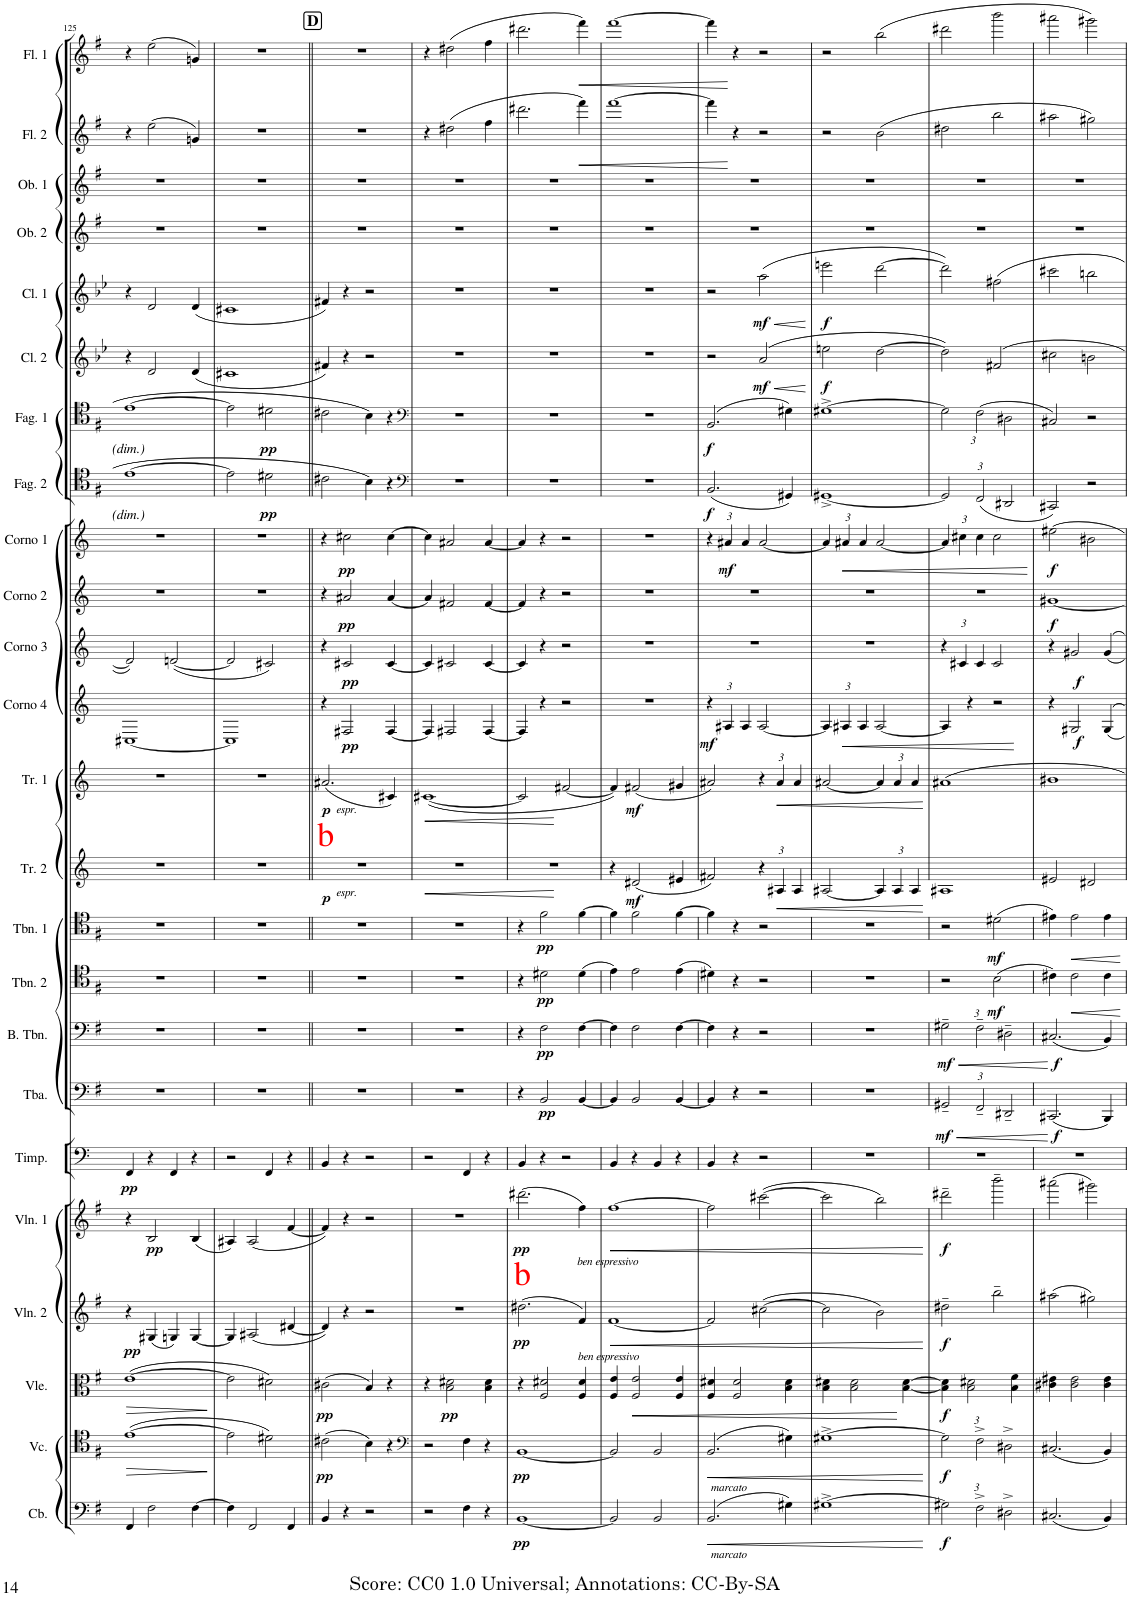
**kern	**dynam	**kern	**dynam	**kern	**dynam	**kern	**dynam	**kern	**text	**dynam	**kern	**dynam	**kern	**dynam	**kern	**dynam	**kern	**dynam	**kern	**dynam	**kern	**dynam	**kern	**text	**dynam	**kern	**dynam	**kern	**dynam	**kern	**dynam	**kern	**dynam	**kern	**dynam	**kern	**dynam	**kern	**dynam	**kern	**dynam	**kern	**kern	**kern	**dynam	**kern	**dynam
*part24	*part24	*part23	*part23	*part22	*part22	*part21	*part21	*part20	*part20	*part20	*part19	*part19	*part18	*part18	*part17	*part17	*part16	*part16	*part15	*part15	*part14	*part14	*part13	*part13	*part13	*part12	*part12	*part11	*part11	*part10	*part10	*part9	*part9	*part8	*part8	*part7	*part7	*part6	*part6	*part5	*part5	*part4	*part3	*part2	*part2	*part1	*part1
*staff24	*staff24	*staff23	*staff23	*staff22	*staff22	*staff21	*staff21	*staff20	*staff20	*staff20	*staff19	*staff19	*staff18	*staff18	*staff17	*staff17	*staff16	*staff16	*staff15	*staff15	*staff14	*staff14	*staff13	*staff13	*staff13	*staff12	*staff12	*staff11	*staff11	*staff10	*staff10	*staff9	*staff9	*staff8	*staff8	*staff7	*staff7	*staff6	*staff6	*staff5	*staff5	*staff4	*staff3	*staff2	*staff2	*staff1	*staff1
*I"Contrabassi	*	*I"Violoncelli	*	*I"Viole	*	*I"Violini 2	*	*I"Violini 1	*	*	*I"Timpani	*	*I"Tuba	*	*I"Bass Trombone	*	*I"Trombone Tenore 2	*	*I"Trombone Tenore 1	*	*I"Trombe in F 2	*	*I"Trombe in F 1	*	*	*I"Corno in F 4	*	*I"Corno in F 3	*	*I"Corno in F 2	*	*I"Corno in F 1	*	*I"Fagotto 2	*	*I"Fagotto 1	*	*I"Clarinetto in A 2	*	*I"Clarinetto in A 1	*	*I"Oboe 2	*I"Oboe 1	*I"Flauto 2	*	*I"Flauto 1	*
*I'Cb.	*	*I'Vc.	*	*I'Vle.	*	*I'Vln. 2	*	*I'Vln. 1	*	*	*I'Timp.	*	*I'Tba.	*	*I'B. Tbn.	*	*I'Tbn. 2	*	*I'Tbn. 1	*	*I'Tr. 2	*	*I'Tr. 1	*	*	*I'Corno 4	*	*I'Corno 3	*	*I'Corno 2	*	*I'Corno 1	*	*I'Fag. 2	*	*I'Fag. 1	*	*I'Cl. 2	*	*I'Cl. 1	*	*I'Ob. 2	*I'Ob. 1	*I'Fl. 2	*	*I'Fl. 1	*
!!LO:PB:g=z
*clefF4	*	*clefC4	*	*clefC3	*	*clefG2	*	*clefG2	*	*	*clefF4	*	*clefF4	*	*clefF4	*	*clefC4	*	*clefC4	*	*clefG2	*	*clefG2	*	*	*clefG2	*	*clefG2	*	*clefG2	*	*clefG2	*	*clefC4	*	*clefC4	*	*clefG2	*	*clefG2	*	*clefG2	*clefG2	*clefG2	*	*clefG2	*
*Trd7c12	*	*	*	*	*	*	*	*	*	*	*	*	*	*	*	*	*	*	*	*	*Trd-3c-5	*	*Trd-3c-5	*	*	*Trd4c7	*	*Trd4c7	*	*Trd4c7	*	*Trd4c7	*	*	*	*	*	*Trd2c3	*	*Trd2c3	*	*	*	*	*	*	*
*k[f#]	*	*k[f#]	*	*k[f#]	*	*k[f#]	*	*k[f#]	*	*	*k[]	*	*k[f#]	*	*k[f#]	*	*k[f#]	*	*k[f#]	*	*k[]	*	*k[]	*	*	*k[]	*	*k[]	*	*k[]	*	*k[]	*	*k[f#]	*	*k[f#]	*	*k[b-e-]	*	*k[b-e-]	*	*k[f#]	*k[f#]	*k[f#]	*	*k[f#]	*
*M2/2	*	*M2/2	*	*M2/2	*	*M2/2	*	*M2/2	*	*	*M2/2	*	*M2/2	*	*M2/2	*	*M2/2	*	*M2/2	*	*M2/2	*	*M2/2	*	*	*M2/2	*	*M2/2	*	*M2/2	*	*M2/2	*	*M2/2	*	*M2/2	*	*M2/2	*	*M2/2	*	*M2/2	*M2/2	*M2/2	*	*M2/2	*
*met(c|)	*	*met(c|)	*	*met(c|)	*	*met(c|)	*	*met(c|)	*	*	*met(c|)	*	*met(c|)	*	*met(c|)	*	*met(c|)	*	*met(c|)	*	*met(c|)	*	*met(c|)	*	*	*met(c|)	*	*met(c|)	*	*met(c|)	*	*met(c|)	*	*met(c|)	*	*met(c|)	*	*met(c|)	*	*met(c|)	*	*met(c|)	*met(c|)	*met(c|)	*	*met(c|)	*
=125	=125	=125	=125	=125	=125	=125	=125	=125	=125	=125	=125	=125	=125	=125	=125	=125	=125	=125	=125	=125	=125	=125	=125	=125	=125	=125	=125	=125	=125	=125	=125	=125	=125	=125	=125	=125	=125	=125	=125	=125	=125	=125	=125	=125	=125	=125	=125
!	!	!	!LO:HP:b	!	!LO:HP:b	!	!	!	!	!	!	!LO:DY:b	!	!	!	!	!	!	!	!	!	!	!	!	!	!	!	!	!	!	!	!	!	!	!	!	!	!	!	!	!	!	!	!	!	!	!
4FF#/	.	([1e	>	([1e	>	4r	.	4r	.	.	4FF/	pp	1r	.	1r	.	1r	.	1r	.	1r	.	1r	.	.	[1C#X	.	2d#/]	.	1r	.	1r	.	[1e	.	[1e	.	4r	.	4r	.	1r	1r	4r	.	4r	.
!	!	!	!	!	!	!	!LO:DY:b	!	!	!LO:DY:b	!	!	!	!	!	!	!	!	!	!	!	!	!	!	!	!	!	!	!	!	!	!	!	!	!	!	!	!	!	!	!	!	!	!	!	!	!
2F#\	.	.	.	.	.	(4G#X/	pp	2B/	.	pp	4r	.	.	.	.	.	.	.	.	.	.	.	.	.	.	.	.	.	.	.	.	.	.	.	.	.	.	2d/	.	2d/	.	.	.	(2ee\	.	(2ee\	.
.	.	.	.	.	.	4Gn/)	.	.	.	.	4FF/	.	.	.	.	.	.	.	.	.	.	.	.	.	.	.	.	([2dn/	.	.	.	.	.	.	.	.	.	.	.	.	.	.	.	.	.	.	.
[4F#\	.	.	.	.	.	[4G/	.	(4B/	.	.	4r	.	.	.	.	.	.	.	.	.	.	.	.	.	.	.	.	.	.	.	.	.	.	.	.	.	.	(4d/	.	(4d/	.	.	.	4gn/)	.	4gn/)	.
=126	=126	=126	=126	=126	=126	=126	=126	=126	=126	=126	=126	=126	=126	=126	=126	=126	=126	=126	=126	=126	=126	=126	=126	=126	=126	=126	=126	=126	=126	=126	=126	=126	=126	=126	=126	=126	=126	=126	=126	=126	=126	=126	=126	=126	=126	=126	=126
4F#\]	.	2e\]	.	2e\]	.	4G/]	.	4A#X/)	.	.	2r	.	1r	.	1r	.	1r	.	1r	.	1r	.	1r	.	.	1C#]	.	2d/]	.	1r	.	1r	.	2e\]	.	2e\]	.	1c#X	.	1c#X	.	1r	1r	1r	.	1r	.
2FF#/	.	.	.	.	.	(2A#X/	.	(2A#/	.	.	.	.	.	.	.	.	.	.	.	.	.	.	.	.	.	.	.	.	.	.	.	.	.	.	.	.	.	.	.	.	.	.	.	.	.	.	.
!	!	!	!	!	!	!	!	!	!	!	!	!	!	!	!	!	!	!	!	!	!	!	!	!	!	!	!	!	!	!	!	!	!	!	!LO:DY:b	!	!LO:DY:b	!	!	!	!	!	!	!	!	!	!
.	.	2d#X\)	]	2d#X\)	]	.	.	.	.	.	4FF/	.	.	.	.	.	.	.	.	.	.	.	.	.	.	.	.	2c#X/)	.	.	.	.	.	2d#X\	pp	2d#X\	pp	.	.	.	.	.	.	.	.	.	.
4FF#/	.	.	.	.	.	[4d#X/	.	[4f#/	.	.	4r	.	.	.	.	.	.	.	.	.	.	.	.	.	.	.	.	.	.	.	.	.	.	.	.	.	.	.	.	.	.	.	.	.	.	.	.
=127	=127	=127	=127	=127	=127	=127	=127	=127	=127	=127	=127	=127	=127	=127	=127	=127	=127	=127	=127	=127	=127	=127	=127	=127	=127	=127	=127	=127	=127	=127	=127	=127	=127	=127	=127	=127	=127	=127	=127	=127	=127	=127	=127	=127	=127	=127	=127
!	!	!	!	!	!	!	!	!	!	!	!	!	!	!	!	!	!	!	!	!	!	!	!LO:TX:b:i:t=espr.	!	!	!	!	!	!	!	!	!	!	!	!	!	!	!	!	!	!	!	!	!	!	!	!
!	!	!	!	!	!	!	!	!	!	!	!	!	!	!	!	!	!	!	!	!	!LO:TX:b:i:t=espr.	!	!	!	!	!	!	!	!	!	!	!	!	!	!	!	!	!	!	!	!	!	!	!	!	!	!
!	!	!	!LO:DY:b	!	!LO:DY:b	!	!	!	!	!	!	!	!	!	!	!	!	!	!	!	!	!LO:DY:b	!	!LO:LY:b:color=#FF0000	!LO:DY:b	!	!	!	!	!	!	!	!	!	!	!	!	!	!	!	!	!	!	!	!	!	!
4BB/	.	(2c#X\	pp	(2c#X\	pp	4d#/])	.	4f#/])	.	.	4BB/	.	1r	.	1r	.	1r	.	1r	.	1r	p	(2.a#X/	b	p	4r	.	4r	.	4r	.	4r	.	2c#X\	.	2c#X\	.	4f#X/)	.	4f#X/)	.	1r	1r	1r	.	1r	.
!	!	!	!	!	!	!	!	!	!	!	!	!	!	!	!	!	!	!	!	!	!	!	!	!	!	!	!LO:DY:b	!	!LO:DY:b	!	!LO:DY:b	!	!LO:DY:b	!	!	!	!	!	!	!	!	!	!	!	!	!	!
4r	.	.	.	.	.	4r	.	4r	.	.	4r	.	.	.	.	.	.	.	.	.	.	.	.	.	.	2F#X/	pp	2c#X/	pp	2a#X/	pp	2cc#X\	pp	.	.	.	.	4r	.	4r	.	.	.	.	.	.	.
2r	.	4B\)	.	4B/)	.	2r	.	2r	.	.	2r	.	.	.	.	.	.	.	.	.	.	.	.	.	.	.	.	.	.	.	.	.	.	4B\	.	4B\	.	2r	.	2r	.	.	.	.	.	.	.
.	.	4r	.	4r	.	.	.	.	.	.	.	.	.	.	.	.	.	.	.	.	.	.	4c#X/)	.	.	[4F#/	.	[4c#/	.	[4a#/	.	[4cc#\	.	4r	.	4r	.	.	.	.	.	.	.	.	.	.	.
=128	=128	=128	=128	=128	=128	=128	=128	=128	=128	=128	=128	=128	=128	=128	=128	=128	=128	=128	=128	=128	=128	=128	=128	=128	=128	=128	=128	=128	=128	=128	=128	=128	=128	=128	=128	=128	=128	=128	=128	=128	=128	=128	=128	=128	=128	=128	=128
*	*	*clefF4	*	*	*	*	*	*	*	*	*	*	*	*	*	*	*	*	*	*	*	*	*	*	*	*	*	*	*	*	*	*	*	*clefF4	*	*clefF4	*	*	*	*	*	*	*	*	*	*	*
!	!	!	!	!	!	!	!	!	!	!	!	!	!	!	!	!	!	!	!	!	!	!LO:HP:b	!	!	!LO:HP:b	!	!	!	!	!	!	!	!	!	!	!	!	!	!	!	!	!	!	!	!	!	!
2r	.	2r	.	4r	.	1r	.	1r	.	.	2r	.	1r	.	1r	.	1r	.	1r	.	1r	<	([<1c#X	.	<	4F#/]	.	4c#/]	.	4a#/]	.	4cc#\]	.	1r	.	1r	.	1r	.	1r	.	1r	1r	4r	.	4r	.
!	!	!	!	!	!LO:DY:b	!	!	!	!	!	!	!	!	!	!	!	!	!	!	!	!	!	!	!	!	!	!	!	!	!	!	!	!	!	!	!	!	!	!	!	!	!	!	!	!	!	!
.	.	.	.	2B\ 2d#X\	pp	.	.	.	.	.	.	.	.	.	.	.	.	.	.	.	.	.	.	.	.	2F#X/	.	2c#X/	.	2f#X/	.	2a#X/	.	.	.	.	.	.	.	.	.	.	.	(2dd#X\	.	(2dd#X\	.
4F#\	.	4F#\	.	.	.	.	.	.	.	.	4FF/	.	.	.	.	.	.	.	.	.	.	.	.	.	.	.	.	.	.	.	.	.	.	.	.	.	.	.	.	.	.	.	.	.	.	.	.
4r	.	4r	.	4B\ 4d#\	.	.	.	.	.	.	4r	.	.	.	.	.	.	.	.	.	.	.	.	.	.	[4F#/	.	[4c#/	.	[4f#/	.	[4a#/	.	.	.	.	.	.	.	.	.	.	.	4ff#\	.	4ff#\	.
=129	=129	=129	=129	=129	=129	=129	=129	=129	=129	=129	=129	=129	=129	=129	=129	=129	=129	=129	=129	=129	=129	=129	=129	=129	=129	=129	=129	=129	=129	=129	=129	=129	=129	=129	=129	=129	=129	=129	=129	=129	=129	=129	=129	=129	=129	=129	=129
!	!LO:DY:b	!	!LO:DY:b	!	!	!	!LO:DY:b	!	!LO:LY:b:color=#FF0000	!LO:DY:b	!	!	!	!	!	!	!	!	!	!	!	!	!	!	!	!	!	!	!	!	!	!	!	!	!	!	!	!	!	!	!	!	!	!	!	!	!
[1BB	pp	[1BB	pp	4r	.	(2.dd#X\	pp	(2.ddd#X\	b	pp	4BB/	.	4r	.	4r	.	4r	.	4r	.	1r	.	2c#/]	.	.	4F#/]	.	4c#/]	.	4f#/]	.	4a#/]	.	1r	.	1r	.	1r	.	1r	.	1r	1r	2.ddd#X\	.	2.ddd#X\	.
!	!	!	!	!	!	!	!	!	!	!	!	!	!	!LO:DY:b	!	!LO:DY:b	!	!LO:DY:b	!	!LO:DY:b	!	!	!	!	!	!	!	!	!	!	!	!	!	!	!	!	!	!	!	!	!	!	!	!	!	!	!
.	.	.	.	2F#/ 2d#X/	.	.	.	.	.	.	4r	.	2BB/	pp	2F#\	pp	2d#X\	pp	2f#\	pp	.	.	.	.	.	4r	.	4r	.	4r	.	4r	.	.	.	.	.	.	.	.	.	.	.	.	.	.	.
.	.	.	.	.	.	.	.	.	.	.	2r	.	.	.	.	.	.	.	.	.	.	.	[2f#X/	.	.	2r	.	2r	.	2r	.	2r	.	.	.	.	.	.	.	.	.	.	.	.	.	.	.
!	!	!	!	!	!	!	!	!LO:TX:b:i:t=ben espressivo	!	!	!	!	!	!	!	!	!	!	!	!	!	!	!	!	!	!	!	!	!	!	!	!	!	!	!	!	!	!	!	!	!	!	!	!	!	!	!
!	!	!	!	!	!	!LO:TX:b:i:t=ben espressivo	!	!	!	!	!	!	!	!	!	!	!	!	!	!	!	!	!	!	!	!	!	!	!	!	!	!	!	!	!	!	!	!	!	!	!	!	!	!	!	!	!
!	!	!	!	!	!	!	!	!	!	!	!	!	!	!	!	!	!	!	!	!	!	!	!	!	!	!	!	!	!	!	!	!	!	!	!	!	!	!	!	!	!	!	!	!	!LO:HP:b	!	!LO:HP:b
.	.	.	.	4F#/ 4d#/	.	4f#/)	.	4ff#\)	.	.	.	.	[4BB/	.	[4F#\	.	(4d#\	.	[4f#\	.	.	.	.	.	.	.	.	.	.	.	.	.	.	.	.	.	.	.	.	.	.	.	.	4fff#\)	<	4fff#\)	<
.	.	.	.	.	.	.	.	.	.	.	.	.	.	.	.	.	.	.	.	.	.	[	.	.	[	.	.	.	.	.	.	.	.	.	.	.	.	.	.	.	.	.	.	.	.	.	.
=130	=130	=130	=130	=130	=130	=130	=130	=130	=130	=130	=130	=130	=130	=130	=130	=130	=130	=130	=130	=130	=130	=130	=130	=130	=130	=130	=130	=130	=130	=130	=130	=130	=130	=130	=130	=130	=130	=130	=130	=130	=130	=130	=130	=130	=130	=130	=130
!	!	!	!	!	!	!	!LO:HP:b	!	!	!LO:HP:b	!	!	!	!	!	!	!	!	!	!	!	!	!	!	!	!	!	!	!	!	!	!	!	!	!	!	!	!	!	!	!	!	!	!	!	!	!
2BB/]	.	2BB/]	.	4F#/ 4e/	.	[1f#	<	[1ff#	.	<	4BB/	.	4BB/]	.	4F#\]	.	4e\)	.	4f#\]	.	4r	.	4f#/])	.	.	1r	.	1r	.	1r	.	1r	.	1r	.	1r	.	1r	.	1r	.	1r	1r	[1fff#	.	[1fff#	.
!	!	!	!	!	!LO:HP:b	!	!	!	!	!	!	!	!	!	!	!	!	!	!	!	!	!LO:DY:b	!	!	!LO:DY:b	!	!	!	!	!	!	!	!	!	!	!	!	!	!	!	!	!	!	!	!	!	!
.	.	.	.	2F#/ 2e/	<	.	.	.	.	.	4r	.	2BB/	.	2F#\	.	2e\	.	2f#\	.	(2d#X/	mf	(2f#X/	.	mf	.	.	.	.	.	.	.	.	.	.	.	.	.	.	.	.	.	.	.	.	.	.
2BB/	.	2BB/	.	.	.	.	.	.	.	.	4BB/	.	.	.	.	.	.	.	.	.	.	.	.	.	.	.	.	.	.	.	.	.	.	.	.	.	.	.	.	.	.	.	.	.	.	.	.
.	.	.	.	4F#/ 4e/	.	.	.	.	.	.	4r	.	[4BB/	.	[4F#\	.	(4e\	.	[4f#\	.	4e#X/	.	4g#X/	.	.	.	.	.	.	.	.	.	.	.	.	.	.	.	.	.	.	.	.	.	.	.	.
=131	=131	=131	=131	=131	=131	=131	=131	=131	=131	=131	=131	=131	=131	=131	=131	=131	=131	=131	=131	=131	=131	=131	=131	=131	=131	=131	=131	=131	=131	=131	=131	=131	=131	=131	=131	=131	=131	=131	=131	=131	=131	=131	=131	=131	=131	=131	=131
!	!LO:HP:b	!	!LO:HP:b	!	!	!	!	!	!	!	!	!	!	!	!	!	!	!	!	!	!	!	!	!	!	!	!	!	!	!	!	!	!	!	!	!	!	!	!	!	!	!	!	!	!	!	!
*	*	*	*	*	*	*	*	*	*	*	*	*	*	*	*	*	*	*	*	*	*	*	*	*	*	*Xbrackettup	*	*	*	*	*	*Xbrackettup	*	*	*	*	*	*	*	*	*	*	*	*	*	*	*
!	!	!LO:TX:b:i:t=marcato	!	!	!	!	!	!	!	!	!	!	!	!	!	!	!	!	!	!	!	!	!	!	!	!	!	!	!	!	!	!	!	!	!	!	!	!	!	!	!	!	!	!	!	!	!
!LO:TX:b:i:t=marcato	!	!	!	!	!	!	!	!	!	!	!	!	!	!	!	!	!	!	!	!	!	!	!	!	!	!	!	!	!	!	!	!	!	!	!	!	!	!	!	!	!	!	!	!	!	!	!
!	!	!	!	!	!	!	!	!	!	!	!	!	!	!	!	!	!	!	!	!	!	!	!	!	!	!	!	!	!	!	!	!	!	!	!LO:DY:b	!	!LO:DY:b	!	!	!	!	!	!	!	!	!	!
(2.BB/	<	(2.BB/	<	4F#/ 4d#X/	.	2f#/]	.	2ff#\]	.	.	4BB/	.	4BB/]	.	4F#\]	.	4d#X\)	.	4f#\]	.	2f#X/)	.	2a#X/)	.	.	6r	.	1r	.	1r	.	6r	.	(2.BB/	f	(2.BB/	f	2r	.	2r	.	1r	1r	4fff#\]	.	4fff#\]	.
!	!	!	!	!	!	!	!	!	!	!	!	!	!	!	!	!	!	!	!	!	!	!	!	!	!	!	!LO:DY:b	!	!	!	!	!	!LO:DY:b	!	!	!	!	!	!	!	!	!	!	!	!	!	!
.	.	.	.	.	.	.	.	.	.	.	.	.	.	.	.	.	.	.	.	.	.	.	.	.	.	6A#X/	mf	.	.	.	.	6a#X/	mf	.	.	.	.	.	.	.	.	.	.	.	.	.	.
.	.	.	.	2F#/ 2d#/	.	.	.	.	.	.	4r	.	4r	.	4r	.	4r	.	4r	.	.	.	.	.	.	.	.	.	.	.	.	.	.	.	.	.	.	.	.	.	.	.	.	4r	[	4r	[
.	.	.	.	.	.	.	.	.	.	.	.	.	.	.	.	.	.	.	.	.	.	.	.	.	.	6A#/	.	.	.	.	.	6a#/	.	.	.	.	.	.	.	.	.	.	.	.	.	.	.
*	*	*	*	*	*	*	*	*	*	*	*	*	*	*	*	*	*	*	*	*	*Xbrackettup	*	*Xbrackettup	*	*	*	*	*	*	*	*	*	*	*	*	*	*	*	*	*	*	*	*	*	*	*	*
!	!	!	!	!	!	!	!	!	!	!	!	!	!	!	!	!	!	!	!	!	!	!	!	!	!	!	!	!	!	!	!	!	!	!	!	!	!	!	!LO:HP:b	!	!LO:HP:b	!	!	!	!	!	!
!	!	!	!	!	!	!	!	!	!	!	!	!	!	!	!	!	!	!	!	!	!	!	!	!	!	!	!	!	!	!	!	!	!	!	!	!	!	!	!LO:DY:n=1:b	!	!LO:DY:n=1:b	!	!	!	!	!	!
.	.	.	.	.	.	([2cc#X\	.	([2ccc#X\	.	.	2r	.	2r	.	2r	.	2r	.	2r	.	6r	.	6r	.	.	[2A#/	.	.	.	.	.	[2a#/	.	.	.	.	.	(2a/	< mf	(2aa\	< mf	.	.	2r	.	2r	.
!	!	!	!	!	!	!	!	!	!	!	!	!	!	!	!	!	!	!	!	!	!	!LO:HP:b	!	!	!LO:HP:b	!	!	!	!	!	!	!	!	!	!	!	!	!	!	!	!	!	!	!	!	!	!
.	.	.	.	.	.	.	.	.	.	.	.	.	.	.	.	.	.	.	.	.	6A#X/	<	6a#/	.	<	.	.	.	.	.	.	.	.	.	.	.	.	.	.	.	.	.	.	.	.	.	.
4G#X\)	.	4G#X\)	.	4B\ 4d#\	.	.	.	.	.	.	.	.	.	.	.	.	.	.	.	.	.	.	.	.	.	.	.	.	.	.	.	.	.	4GG#X/)	.	4G#X\)	.	.	.	.	.	.	.	.	.	.	.
.	.	.	.	.	.	.	.	.	.	.	.	.	.	.	.	.	.	.	.	.	6A#/	.	6a#/	.	.	.	.	.	.	.	.	.	.	.	.	.	.	.	.	.	.	.	.	.	.	.	.
.	.	.	.	.	.	.	.	.	.	.	.	.	.	.	.	.	.	.	.	.	.	.	.	.	.	.	.	.	.	.	.	.	.	.	.	.	.	.	[	.	[	.	.	.	.	.	.
=132	=132	=132	=132	=132	=132	=132	=132	=132	=132	=132	=132	=132	=132	=132	=132	=132	=132	=132	=132	=132	=132	=132	=132	=132	=132	=132	=132	=132	=132	=132	=132	=132	=132	=132	=132	=132	=132	=132	=132	=132	=132	=132	=132	=132	=132	=132	=132
!	!	!	!	!	!	!	!	!	!	!	!	!	!	!	!	!	!	!	!	!	!	!	!	!	!	!	!	!	!	!	!	!	!	!	!	!	!	!	!LO:DY:b	!	!LO:DY:b	!	!	!	!	!	!
[1G#X^	.	[1G#X^	.	4B\ 4d#X\	.	2cc#\]	.	2ccc#\]	.	.	1r	.	1r	.	1r	.	1r	.	1r	.	[2A#X/	.	[2a#X/	.	.	6A#/]	.	1r	.	1r	.	6a#/]	.	[1GG#X^	.	[1G#X^	.	2een\	f	2eeen\	f	1r	1r	2r	.	2r	.
!	!	!	!	!	!	!	!	!	!	!	!	!	!	!	!	!	!	!	!	!	!	!	!	!	!	!	!LO:HP:b	!	!	!	!	!	!LO:HP:b	!	!	!	!	!	!	!	!	!	!	!	!	!	!
.	.	.	.	.	.	.	.	.	.	.	.	.	.	.	.	.	.	.	.	.	.	.	.	.	.	6A#X/	<	.	.	.	.	6a#X/	<	.	.	.	.	.	.	.	.	.	.	.	.	.	.
.	.	.	.	2B\ 2d#\	.	.	.	.	.	.	.	.	.	.	.	.	.	.	.	.	.	.	.	.	.	.	.	.	.	.	.	.	.	.	.	.	.	.	.	.	.	.	.	.	.	.	.
.	.	.	.	.	.	.	.	.	.	.	.	.	.	.	.	.	.	.	.	.	.	.	.	.	.	6A#/	.	.	.	.	.	6a#/	.	.	.	.	.	.	.	.	.	.	.	.	.	.	.
.	.	.	.	.	.	2b\)	.	2bb\)	.	.	.	.	.	.	.	.	.	.	.	.	6A#/]	.	6a#/]	.	.	[2A#/	.	.	.	.	.	[2a#/	.	.	.	.	.	[2dd\	.	[2ddd\	.	.	.	(2b\	.	(2bb\	.
.	.	.	.	.	.	.	.	.	.	.	.	.	.	.	.	.	.	.	.	.	6A#/	.	6a#/	.	.	.	.	.	.	.	.	.	.	.	.	.	.	.	.	.	.	.	.	.	.	.	.
.	.	.	.	[4B\ [4d#\	[	.	.	.	.	.	.	.	.	.	.	.	.	.	.	.	.	.	.	.	.	.	.	.	.	.	.	.	.	.	.	.	.	.	.	.	.	.	.	.	.	.	.
.	.	.	.	.	.	.	.	.	.	.	.	.	.	.	.	.	.	.	.	.	6A#/	.	6a#/	.	.	.	.	.	.	.	.	.	.	.	.	.	.	.	.	.	.	.	.	.	.	.	.
.	[	.	[	.	.	.	[	.	.	[	.	.	.	.	.	.	.	.	.	.	.	[	.	.	[	.	.	.	.	.	.	.	.	.	.	.	.	.	.	.	.	.	.	.	.	.	.
=133	=133	=133	=133	=133	=133	=133	=133	=133	=133	=133	=133	=133	=133	=133	=133	=133	=133	=133	=133	=133	=133	=133	=133	=133	=133	=133	=133	=133	=133	=133	=133	=133	=133	=133	=133	=133	=133	=133	=133	=133	=133	=133	=133	=133	=133	=133	=133
*Xbrackettup	*	*Xbrackettup	*	*	*	*	*	*	*	*	*	*	*Xbrackettup	*	*	*	*	*	*	*	*	*	*	*	*	*	*	*	*	*	*	*	*	*	*	*	*	*	*	*	*	*	*	*	*	*	*
!	!	!	!	!	!	!	!	!	!	!	!	!	!	!LO:HP:b	!	!	!	!	!	!	!	!	!	!	!	!	!	!	!	!	!	!	!	!	!	!	!	!	!	!	!	!	!	!	!	!	!
*	*	*	*	*	*	*	*	*	*	*	*	*	*	*	*Xbrackettup	*	*	*	*	*	*	*	*	*	*	*	*	*	*	*	*	*	*	*	*	*	*	*	*	*	*	*	*	*	*	*	*
!	!	!	!	!	!	!	!	!	!	!	!	!	!	!	!	!LO:HP:b	!	!	!	!	!	!	!	!	!	!	!	!	!	!	!	!	!	!	!	!	!	!	!	!	!	!	!	!	!	!	!
*	*	*	*	*	*	*	*	*	*	*	*	*	*	*	*	*	*	*	*	*	*	*	*	*	*	*	*	*Xbrackettup	*	*	*	*	*	*Xbrackettup	*	*Xbrackettup	*	*	*	*	*	*	*	*	*	*	*
!	!LO:DY:b	!	!LO:DY:b	!	!LO:DY:b	!	!LO:DY:b	!	!	!LO:DY:b	!	!	!	!LO:DY:n=1:b	!	!LO:DY:n=1:b	!	!	!	!	!	!	!	!	!	!	!	!	!	!	!	!	!	!	!	!	!	!	!	!	!	!	!	!	!	!	!
3G#X\]	f	3G#\]	f	4B\] 4d#\]	f	2dd#X~\	f	2ddd#X~\	.	f	1r	.	3GG#X~/	< mf	3G#X~\	< mf	2r	.	2r	.	1A#X	.	1a#X	.	.	4A#/]	.	6r	.	1r	.	6a#/]	.	3GG#/]	.	3G#\]	.	2dd\])	.	2ddd\])	.	1r	1r	2dd#X\	.	2ddd#X\	.
.	.	.	.	.	.	.	.	.	.	.	.	.	.	.	.	.	.	.	.	.	.	.	.	.	.	.	.	6c#X/	.	.	.	6cc#X\	.	.	.	.	.	.	.	.	.	.	.	.	.	.	.
.	.	.	.	2B\ 2d#X\	.	.	.	.	.	.	.	.	.	.	.	.	.	.	.	.	.	.	.	.	.	4r	.	.	.	.	.	.	.	.	.	.	.	.	.	.	.	.	.	.	.	.	.
3F#^\	.	3F#^\	.	.	.	.	.	.	.	.	.	.	3FF#~/	.	3F#~\	.	.	.	.	.	.	.	.	.	.	.	.	6c#/	.	.	.	6cc#\	.	(3FF#/	.	(3F#\	.	.	.	.	.	.	.	.	.	.	.
!	!	!	!	!	!	!	!	!	!	!	!	!	!	!	!	!	!	!LO:DY:b	!	!LO:DY:b	!	!	!	!	!	!	!	!	!	!	!	!	!	!	!	!	!	!	!	!	!	!	!	!	!	!	!
.	.	.	.	.	.	2bb~\	.	2bbb~\	.	.	.	.	.	.	.	.	(2B\	mf	(2d#X\	mf	.	.	.	.	.	2r	.	2c#/	.	.	.	2cc#\	.	.	.	.	.	2f#X/	.	2ff#X\	.	.	.	2bb\	.	2bbb\	.
3D#X^\	.	3D#X^\	.	.	.	.	.	.	.	.	.	.	3DD#X~/	.	3D#X~\	.	.	.	.	.	.	.	.	.	.	.	.	.	.	.	.	.	.	3DD#X/	.	3D#X\	.	.	.	.	.	.	.	.	.	.	.
.	.	.	.	4B\ 4f#\	.	.	.	.	.	.	.	.	.	.	.	.	.	.	.	.	.	.	.	.	.	.	.	.	.	.	.	.	.	.	.	.	.	.	.	.	.	.	.	.	.	.	.
.	.	.	.	.	.	.	.	.	.	.	.	.	.	[	.	[	.	.	.	.	.	.	.	.	.	.	[	.	.	.	.	.	[	.	.	.	.	.	.	.	.	.	.	.	.	.	.
=134	=134	=134	=134	=134	=134	=134	=134	=134	=134	=134	=134	=134	=134	=134	=134	=134	=134	=134	=134	=134	=134	=134	=134	=134	=134	=134	=134	=134	=134	=134	=134	=134	=134	=134	=134	=134	=134	=134	=134	=134	=134	=134	=134	=134	=134	=134	=134
!	!	!	!	!	!	!	!	!	!	!	!	!	!	!LO:DY:b	!	!LO:DY:b	!	!	!	!	!	!	!	!	!	!	!	!	!	!	!LO:DY:b	!	!LO:DY:b	!	!	!	!	!	!	!	!	!	!	!	!	!	!
(2.C#X/	.	(2.C#X/	.	4c#X\ 4e#X\	.	(2aa#X\	.	(2aaa#X\	.	.	1r	.	(2.CC#X/	f	(2.C#X/	f	4c#X\)	.	4e#X\)	.	2e#X/	.	1b#X	.	.	4r	.	4r	.	[1g#X	f	2ee#X\	f	2CC#X/)	.	2C#X/)	.	2cc#X\	.	2ccc#X\	.	1r	1r	2aa#X\	.	2aaa#X\	.
!	!	!	!	!	!	!	!	!	!	!	!	!	!	!	!	!	!	!LO:HP:b	!	!LO:HP:b	!	!	!	!	!	!	!LO:DY:b	!	!LO:DY:b	!	!	!	!	!	!	!	!	!	!	!	!	!	!	!	!	!	!
.	.	.	.	2c#\ 2e#\	.	.	.	.	.	.	.	.	.	.	.	.	2c#\	<	2e#\	<	.	.	.	.	.	2G#X/	f	2g#X/	f	.	.	.	.	.	.	.	.	.	.	.	.	.	.	.	.	.	.
.	.	.	.	.	.	2gg#X\)	.	2ggg#X\)	.	.	.	.	.	.	.	.	.	.	.	.	2d#X/	.	.	.	.	.	.	.	.	.	.	2b#X\	.	2r	.	2r	.	2bn\	.	2bbn\	.	.	.	2gg#X\)	.	2ggg#X\)	.
4BB/)	.	4BB/)	.	4c#\ 4e#\	.	.	.	.	.	.	.	.	4BBB/)	.	4BB/)	.	4c#\	.	4e#\	.	.	.	.	.	.	4G#/	.	4g#/	.	.	.	.	.	.	.	.	.	.	.	.	.	.	.	.	.	.	.
.	.	.	.	.	.	.	.	.	.	.	.	.	.	.	.	.	.	[	.	[	.	.	.	.	.	.	.	.	.	.	.	.	.	.	.	.	.	.	.	.	.	.	.	.	.	.	.
=	=	=	=	=	=	=	=	=	=	=	=	=	=	=	=	=	=	=	=	=	=	=	=	=	=	=	=	=	=	=	=	=	=	=	=	=	=	=	=	=	=	=	=	=	=	=	=
*-	*-	*-	*-	*-	*-	*-	*-	*-	*-	*-	*-	*-	*-	*-	*-	*-	*-	*-	*-	*-	*-	*-	*-	*-	*-	*-	*-	*-	*-	*-	*-	*-	*-	*-	*-	*-	*-	*-	*-	*-	*-	*-	*-	*-	*-	*-	*-
